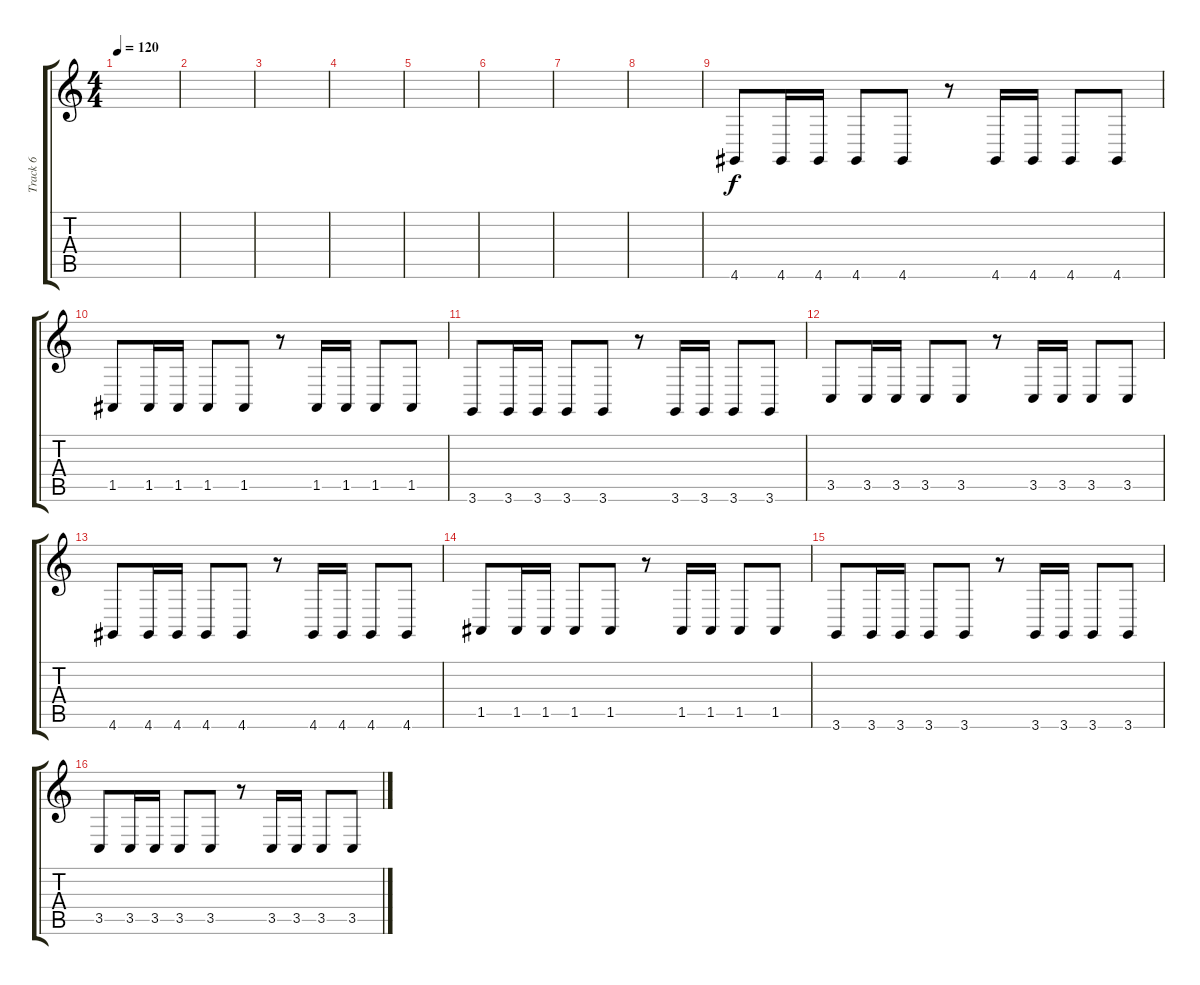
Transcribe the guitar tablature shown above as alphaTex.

\track ("Track 6" "Track 6") {instrument lead8bassandlead}
\staff {score tabs}
\tuning (E4 B3 G3 D3 A2 E2) {hide}
\ts (4 4)
\tempo 120
\clef g2
\ks c
|
|
|
|
|
|
|
|
4.6.8 4.6.16 4.6.16 4.6.8 4.6.8 r.8 4.6.16 4.6.16 4.6.8 4.6.8 |
1.5.8 1.5.16 1.5.16 1.5.8 1.5.8 r.8 1.5.16 1.5.16 1.5.8 1.5.8 |
3.6.8 3.6.16 3.6.16 3.6.8 3.6.8 r.8 3.6.16 3.6.16 3.6.8 3.6.8 |
3.5.8 3.5.16 3.5.16 3.5.8 3.5.8 r.8 3.5.16 3.5.16 3.5.8 3.5.8 |
4.6.8 4.6.16 4.6.16 4.6.8 4.6.8 r.8 4.6.16 4.6.16 4.6.8 4.6.8 |
1.5.8 1.5.16 1.5.16 1.5.8 1.5.8 r.8 1.5.16 1.5.16 1.5.8 1.5.8 |
3.6.8 3.6.16 3.6.16 3.6.8 3.6.8 r.8 3.6.16 3.6.16 3.6.8 3.6.8 |
3.5.8 3.5.16 3.5.16 3.5.8 3.5.8 r.8 3.5.16 3.5.16 3.5.8 3.5.8
